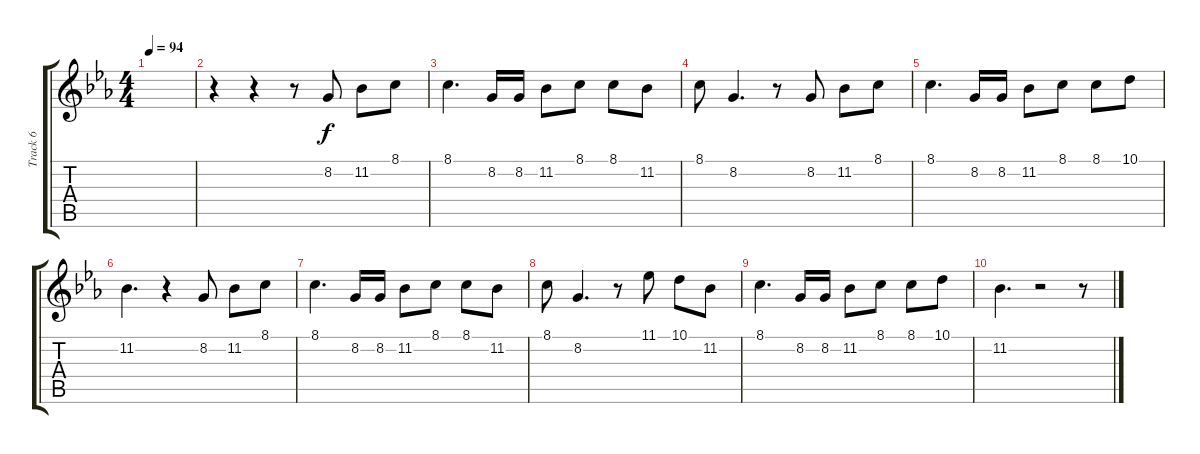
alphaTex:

\track ("Track 6" "Track 6") {instrument harmonica}
\staff {score tabs}
\tuning (E4 B3 G3 D3 A2 E2) {hide}
\ts (4 4)
\tempo 94
\clef g2
\ks eb
|
r.4 r.4 r.8 8.2.8 11.2.8 8.1.8 |
8.1.4{d} 8.2.16 8.2.16 11.2.8 8.1.8 8.1.8 11.2.8 |
8.1.8 8.2.4{d} r.8 8.2.8 11.2.8 8.1.8 |
8.1.4{d} 8.2.16 8.2.16 11.2.8 8.1.8 8.1.8 10.1.8 |
11.2.4{d} r.4 8.2.8 11.2.8 8.1.8 |
8.1.4{d} 8.2.16 8.2.16 11.2.8 8.1.8 8.1.8 11.2.8 |
8.1.8 8.2.4{d} r.8 11.1.8 10.1.8 11.2.8 |
8.1.4{d} 8.2.16 8.2.16 11.2.8 8.1.8 8.1.8 10.1.8 |
11.2.4{d} r.2 r.8
